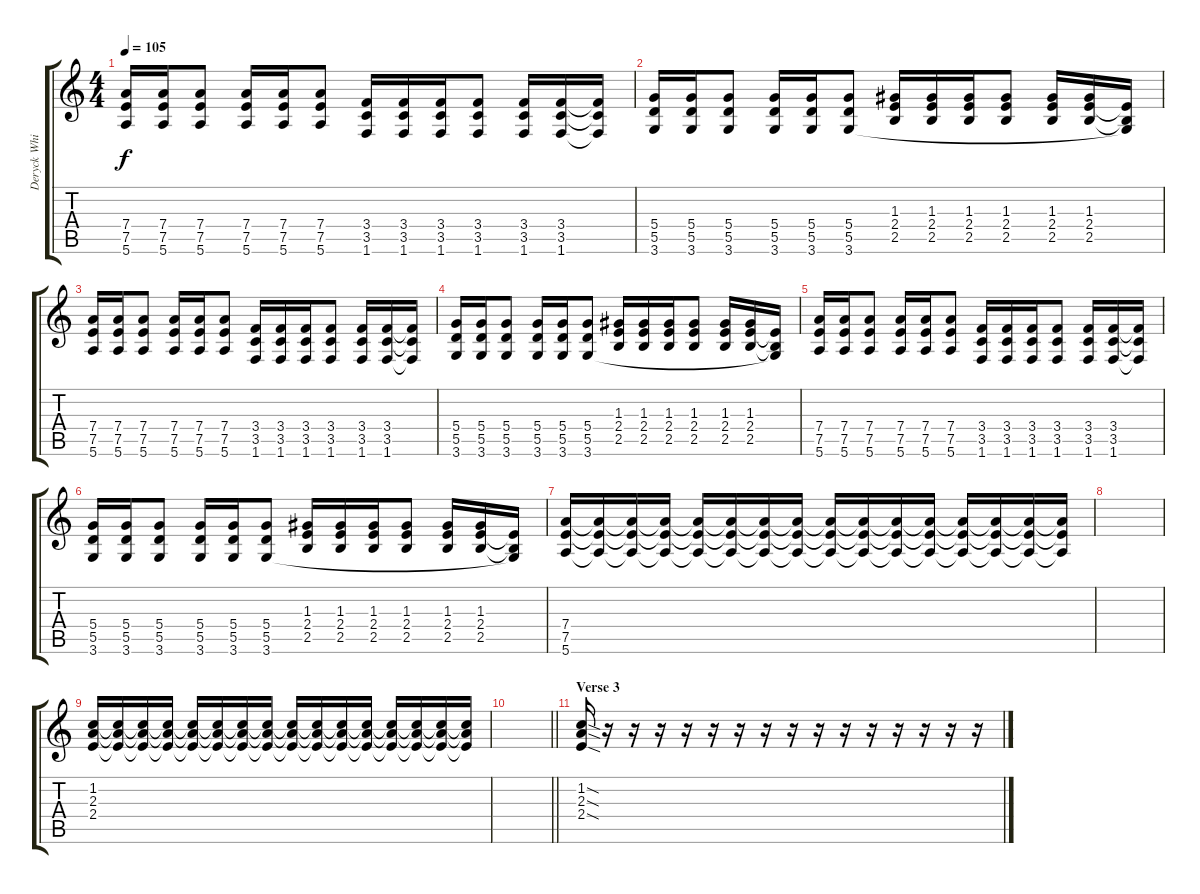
\track ("Deryck Whibley" "Deryck Whi") {instrument overdrivenguitar}
\staff {score tabs}
\tuning (E4 B3 G3 D3 A2 E2) {hide}
\ts (4 4)
\tempo 105
\clef g2
\ks c
(7.4 7.5 5.6).16{dy f instrument overdrivenguitar} (7.4 7.5 5.6).16 (7.4 7.5 5.6).8 (7.4 7.5 5.6).16 (7.4 7.5 5.6).16 (7.4 7.5 5.6).8 (3.4 3.5 1.6).16 (3.4 3.5 1.6).16 (3.4 3.5 1.6).16 (3.4 3.5 1.6).8 (3.4 3.5 1.6).16 (3.4 3.5 1.6).16 (3.4{t} 3.5{t} 1.6{t}).16 |
(5.4 5.5 3.6).16 (5.4 5.5 3.6).16 (5.4 5.5 3.6).8 (5.4 5.5 3.6).16 (5.4 5.5 3.6).16 (5.4 5.5 3.6).8 (1.3 2.4 2.5).16 (1.3 2.4 2.5).16 (1.3 2.4 2.5).16 (1.3 2.4 2.5).8 (1.3 2.4 2.5).16 (1.3 2.4 2.5).16 (2.4{t} 2.5{t} 3.6{t}).16 |
(7.4 7.5 5.6).16{instrument overdrivenguitar} (7.4 7.5 5.6).16 (7.4 7.5 5.6).8 (7.4 7.5 5.6).16 (7.4 7.5 5.6).16 (7.4 7.5 5.6).8 (3.4 3.5 1.6).16 (3.4 3.5 1.6).16 (3.4 3.5 1.6).16 (3.4 3.5 1.6).8 (3.4 3.5 1.6).16 (3.4 3.5 1.6).16 (3.4{t} 3.5{t} 1.6{t}).16 |
(5.4 5.5 3.6).16 (5.4 5.5 3.6).16 (5.4 5.5 3.6).8 (5.4 5.5 3.6).16 (5.4 5.5 3.6).16 (5.4 5.5 3.6).8 (1.3 2.4 2.5).16 (1.3 2.4 2.5).16 (1.3 2.4 2.5).16 (1.3 2.4 2.5).8 (1.3 2.4 2.5).16 (1.3 2.4 2.5).16 (2.4{t} 2.5{t} 3.6{t}).16 |
(7.4 7.5 5.6).16{instrument overdrivenguitar} (7.4 7.5 5.6).16 (7.4 7.5 5.6).8 (7.4 7.5 5.6).16 (7.4 7.5 5.6).16 (7.4 7.5 5.6).8 (3.4 3.5 1.6).16 (3.4 3.5 1.6).16 (3.4 3.5 1.6).16 (3.4 3.5 1.6).8 (3.4 3.5 1.6).16 (3.4 3.5 1.6).16 (3.4{t} 3.5{t} 1.6{t}).16 |
(5.4 5.5 3.6).16 (5.4 5.5 3.6).16 (5.4 5.5 3.6).8 (5.4 5.5 3.6).16 (5.4 5.5 3.6).16 (5.4 5.5 3.6).8 (1.3 2.4 2.5).16 (1.3 2.4 2.5).16 (1.3 2.4 2.5).16 (1.3 2.4 2.5).8 (1.3 2.4 2.5).16 (1.3 2.4 2.5).16 (2.4{t} 2.5{t} 3.6{t}).16 |
(7.4 7.5 5.6).16 (7.4{t} 7.5{t} 5.6{t}).16 (7.4{t} 7.5{t} 5.6{t}).16 (7.4{t} 7.5{t} 5.6{t}).16 (7.4{t} 7.5{t} 5.6{t}).16 (7.4{t} 7.5{t} 5.6{t}).16 (7.4{t} 7.5{t} 5.6{t}).16 (7.4{t} 7.5{t} 5.6{t}).16 (7.4{t} 7.5{t} 5.6{t}).16 (7.4{t} 7.5{t} 5.6{t}).16 (7.4{t} 7.5{t} 5.6{t}).16 (7.4{t} 7.5{t} 5.6{t}).16 (7.4{t} 7.5{t} 5.6{t}).16 (7.4{t} 7.5{t} 5.6{t}).16 (7.4{t} 7.5{t} 5.6{t}).16 (7.4{t} 7.5{t} 5.6{t}).16 |
|
(1.2 2.3 2.4).16 (1.2{t} 2.3{t} 2.4{t}).16 (1.2{t} 2.3{t} 2.4{t}).16 (1.2{t} 2.3{t} 2.4{t}).16 (1.2{t} 2.3{t} 2.4{t}).16 (1.2{t} 2.3{t} 2.4{t}).16 (1.2{t} 2.3{t} 2.4{t}).16 (1.2{t} 2.3{t} 2.4{t}).16 (1.2{t} 2.3{t} 2.4{t}).16 (1.2{t} 2.3{t} 2.4{t}).16 (1.2{t} 2.3{t} 2.4{t}).16 (1.2{t} 2.3{t} 2.4{t}).16 (1.2{t} 2.3{t} 2.4{t}).16 (1.2{t} 2.3{t} 2.4{t}).16 (1.2{t} 2.3{t} 2.4{t}).16 (1.2{t} 2.3{t} 2.4{t}).16 |
\barLineRight lightlight
|
\section ("" "Verse 3")
(1.2{sod} 2.3{sod} 2.4{sod}).16 r.16 r.16 r.16 r.16 r.16 r.16 r.16 r.16 r.16 r.16 r.16 r.16 r.16 r.16 r.16
